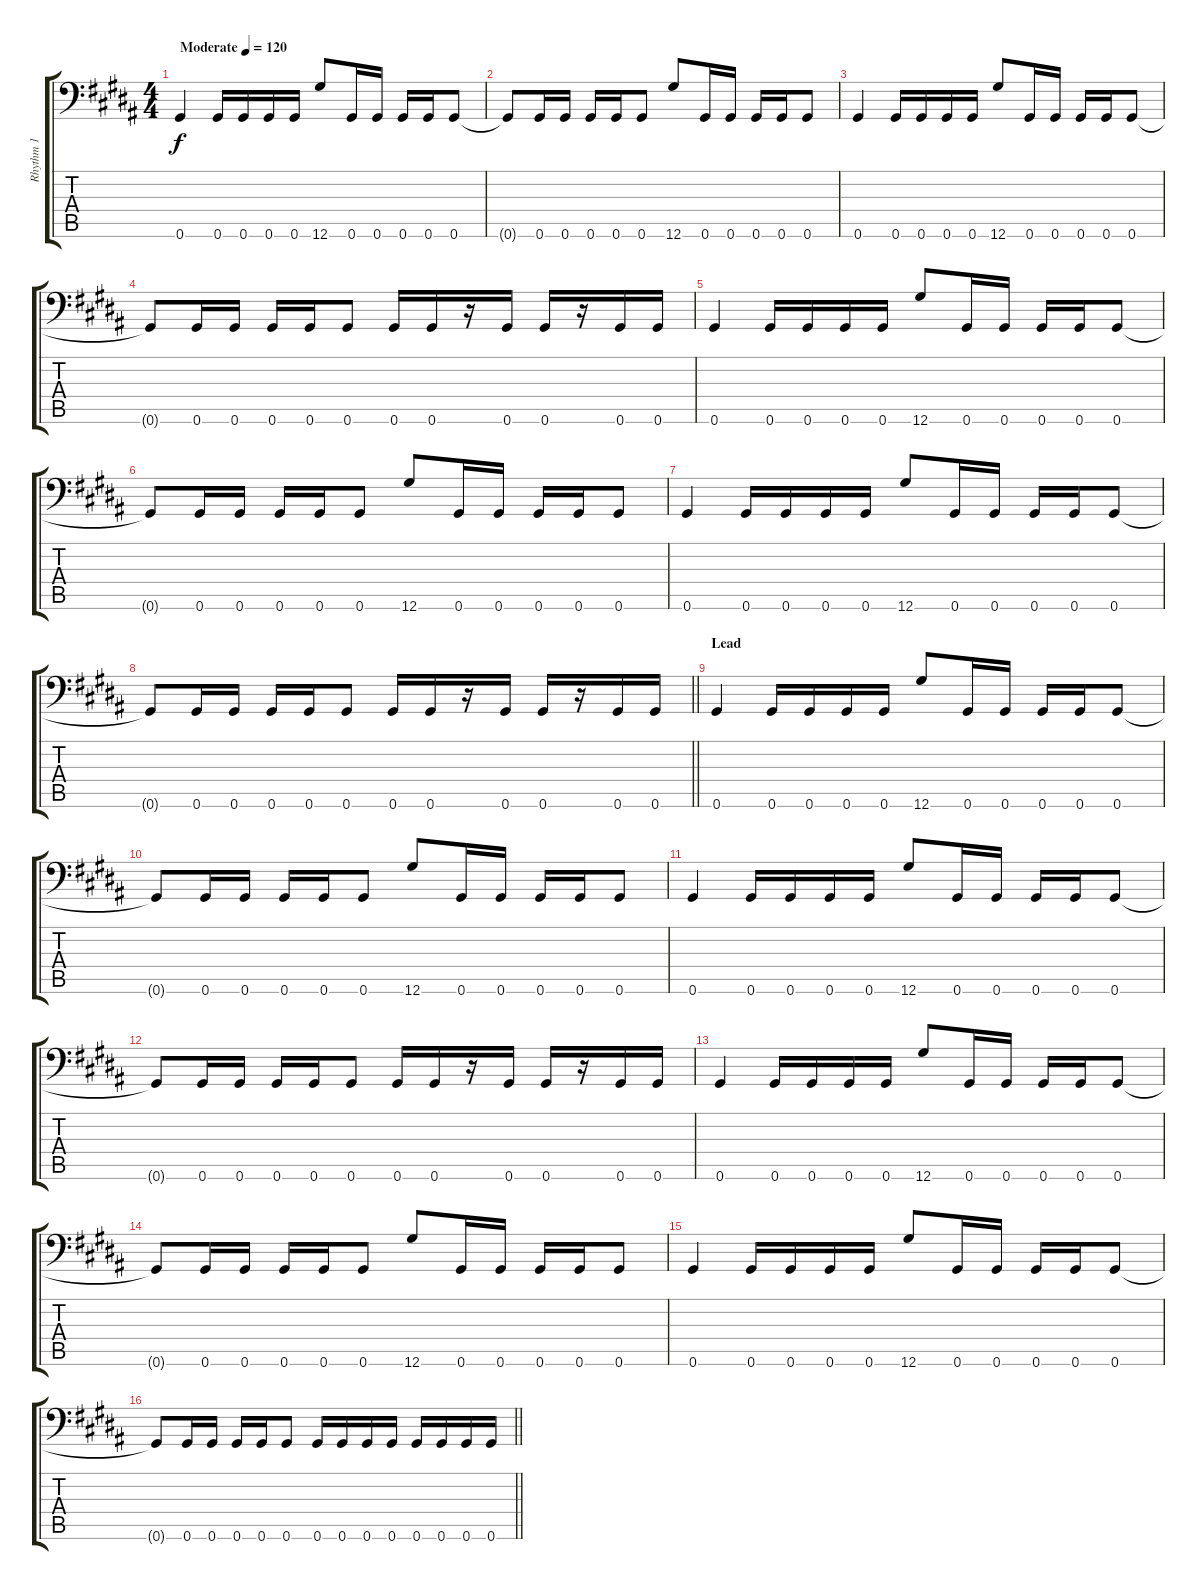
\track ("Rhythm 1" "Rhythm 1") {instrument distortionguitar}
\staff {score tabs}
\tuning (Bb3 F3 Db3 Ab2 Eb2 Ab1) {hide}
\ts (4 4)
\tempo (120 "Moderate")
\clef f4
\ks b
0.6.4{dy f instrument distortionguitar} 0.6.16 0.6.16 0.6.16 0.6.16 12.6.8 0.6.16 0.6.16 0.6.16 0.6.16 0.6.8 |
0.6{t}.8 0.6.16 0.6.16 0.6.16 0.6.16 0.6.8 12.6.8 0.6.16 0.6.16 0.6.16 0.6.16 0.6.8 |
0.6.4 0.6.16 0.6.16 0.6.16 0.6.16 12.6.8 0.6.16 0.6.16 0.6.16 0.6.16 0.6.8 |
0.6{t}.8 0.6.16 0.6.16 0.6.16 0.6.16 0.6.8 0.6.16 0.6.16 r.16 0.6.16 0.6.16 r.16 0.6.16 0.6.16 |
0.6.4 0.6.16 0.6.16 0.6.16 0.6.16 12.6.8 0.6.16 0.6.16 0.6.16 0.6.16 0.6.8 |
0.6{t}.8 0.6.16 0.6.16 0.6.16 0.6.16 0.6.8 12.6.8 0.6.16 0.6.16 0.6.16 0.6.16 0.6.8 |
0.6.4 0.6.16 0.6.16 0.6.16 0.6.16 12.6.8 0.6.16 0.6.16 0.6.16 0.6.16 0.6.8 |
\barLineRight lightlight
0.6{t}.8 0.6.16 0.6.16 0.6.16 0.6.16 0.6.8 0.6.16 0.6.16 r.16 0.6.16 0.6.16 r.16 0.6.16 0.6.16 |
\section ("" "Lead")
0.6.4 0.6.16 0.6.16 0.6.16 0.6.16 12.6.8 0.6.16 0.6.16 0.6.16 0.6.16 0.6.8 |
0.6{t}.8 0.6.16 0.6.16 0.6.16 0.6.16 0.6.8 12.6.8 0.6.16 0.6.16 0.6.16 0.6.16 0.6.8 |
0.6.4 0.6.16 0.6.16 0.6.16 0.6.16 12.6.8 0.6.16 0.6.16 0.6.16 0.6.16 0.6.8 |
0.6{t}.8 0.6.16 0.6.16 0.6.16 0.6.16 0.6.8 0.6.16 0.6.16 r.16 0.6.16 0.6.16 r.16 0.6.16 0.6.16 |
0.6.4 0.6.16 0.6.16 0.6.16 0.6.16 12.6.8 0.6.16 0.6.16 0.6.16 0.6.16 0.6.8 |
0.6{t}.8 0.6.16 0.6.16 0.6.16 0.6.16 0.6.8 12.6.8 0.6.16 0.6.16 0.6.16 0.6.16 0.6.8 |
0.6.4 0.6.16 0.6.16 0.6.16 0.6.16 12.6.8 0.6.16 0.6.16 0.6.16 0.6.16 0.6.8 |
\barLineRight lightlight
0.6{t}.8 0.6.16 0.6.16 0.6.16 0.6.16 0.6.8 0.6.16 0.6.16 0.6.16 0.6.16 0.6.16 0.6.16 0.6.16 0.6.16
